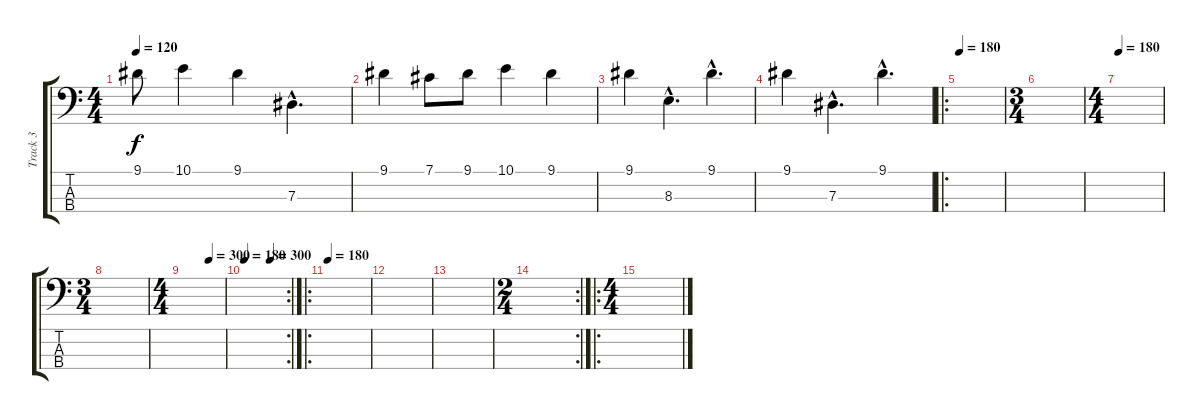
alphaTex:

\track ("Track 3" "Track 3") {instrument electricbasspick}
\staff {score tabs}
\tuning (Gb2 Db2 Ab1 Eb1) {hide}
\ts (4 4)
\tempo 120
\clef f4
\ks c
9.1.8{dy f} 10.1.4 9.1.4 7.3{hac}.4{d} |
9.1.4 7.1.8 9.1.8 10.1.4 9.1.4 |
9.1.4 8.3{hac}.4{d} 9.1{hac}.4{d} |
9.1.4 7.3{hac}.4{d} 9.1{hac}.4{d} |
\ro
\tempo 180
|
\ts (3 4)
|
\ts (4 4)
\tempo 180
|
\ts (3 4)
|
\ts (4 4)
\tempo (300 0.625)
|
\rc 2
\tempo 180
\tempo (300 0.625)
|
\ro
\tempo 180
|
|
|
\rc 2
\ts (2 4)
|
\ro
\ts (4 4)
